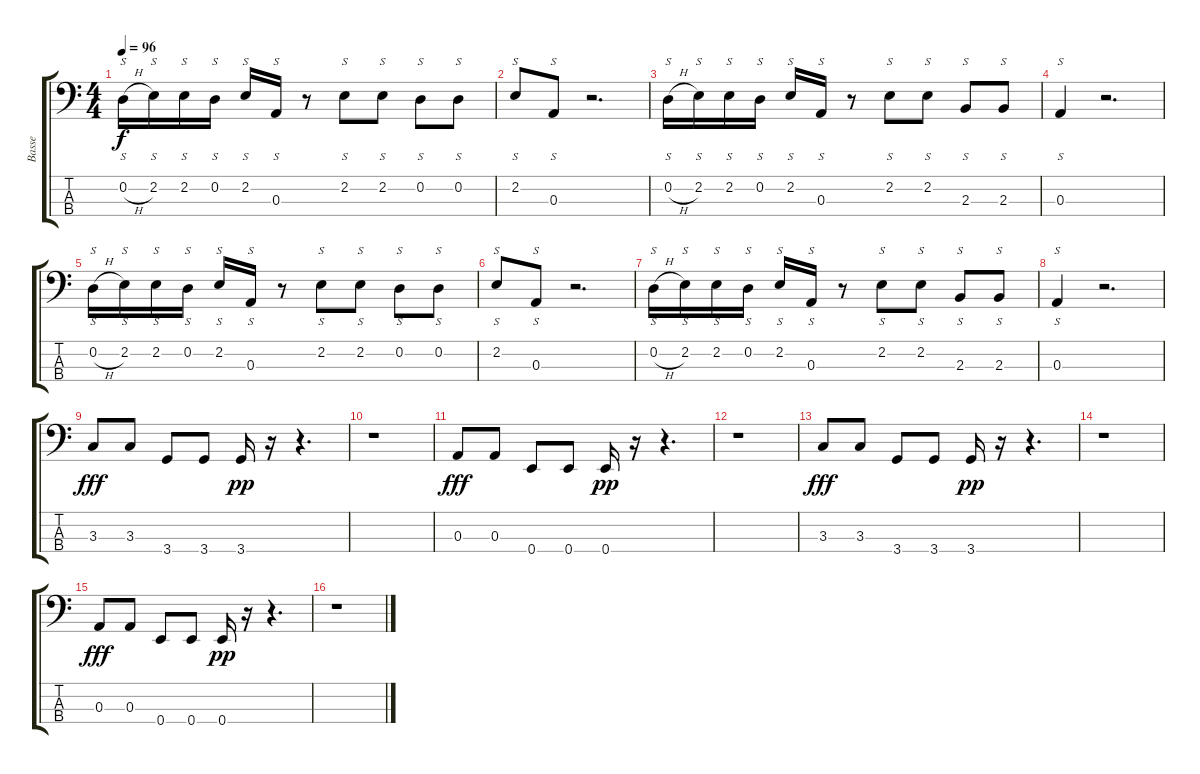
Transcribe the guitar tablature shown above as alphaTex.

\track ("Basse" "Basse") {instrument electricbasspick}
\staff {score tabs}
\tuning (G2 D2 A1 E1) {hide}
\ts (4 4)
\tempo 96
\clef f4
\ks c
0.2{h}.16{s dy f instrument electricbasspick} 2.2.16{s} 2.2.16{s} 0.2.16{s} 2.2.16{s} 0.3.16{s} r.8 2.2.8{s} 2.2.8{s} 0.2.8{s} 0.2.8{s} |
2.2.8{s} 0.3.8{s} r.2{d} |
0.2{h}.16{s} 2.2.16{s} 2.2.16{s} 0.2.16{s} 2.2.16{s} 0.3.16{s} r.8 2.2.8{s} 2.2.8{s} 2.3.8{s} 2.3.8{s} |
0.3.4{s} r.2{d} |
0.2{h}.16{s} 2.2.16{s} 2.2.16{s} 0.2.16{s} 2.2.16{s} 0.3.16{s} r.8 2.2.8{s} 2.2.8{s} 0.2.8{s} 0.2.8{s} |
2.2.8{s} 0.3.8{s} r.2{d} |
0.2{h}.16{s} 2.2.16{s} 2.2.16{s} 0.2.16{s} 2.2.16{s} 0.3.16{s} r.8 2.2.8{s} 2.2.8{s} 2.3.8{s} 2.3.8{s} |
0.3.4{s} r.2{d} |
3.3.8{dy fff} 3.3.8 3.4.8 3.4.8 3.4.16{dy pp} r.16 r.4{d} |
r.1 |
0.3.8{dy fff} 0.3.8 0.4.8 0.4.8 0.4.16{dy pp} r.16 r.4{d} |
r.1 |
3.3.8{dy fff} 3.3.8 3.4.8 3.4.8 3.4.16{dy pp} r.16 r.4{d} |
r.1 |
0.3.8{dy fff} 0.3.8 0.4.8 0.4.8 0.4.16{dy pp} r.16 r.4{d} |
r.1
